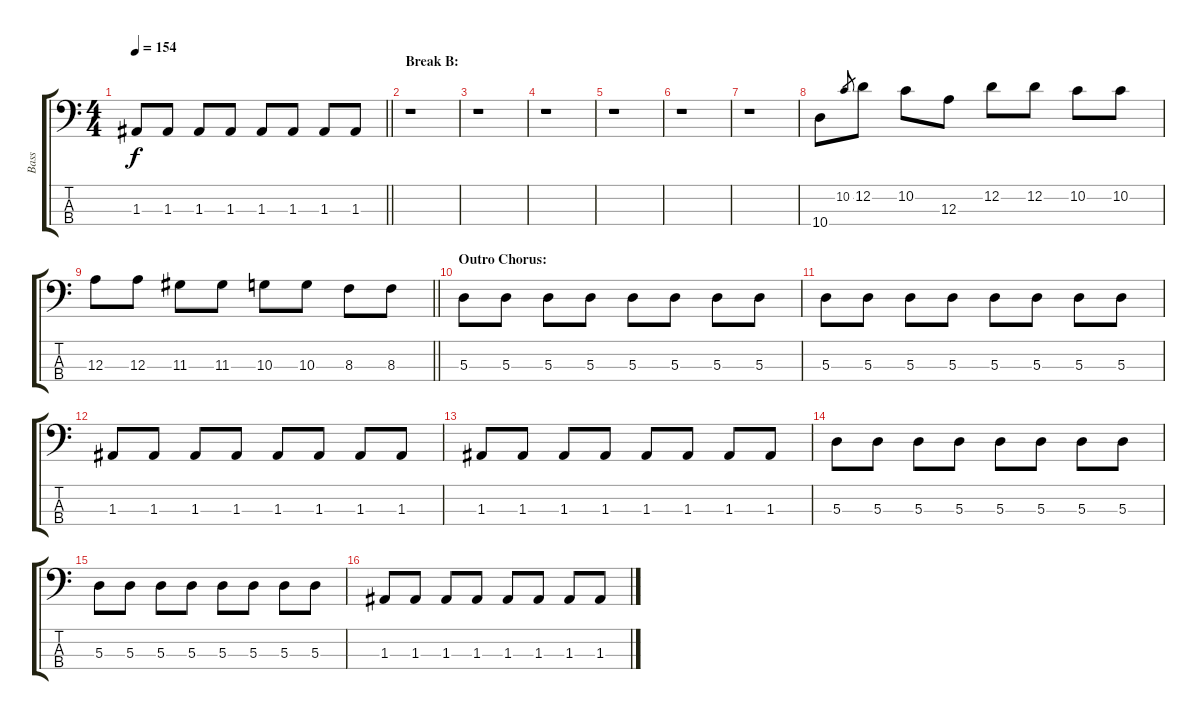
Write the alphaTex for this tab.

\track ("Bass" "Bass") {instrument electricbasspick}
\staff {score tabs}
\tuning (G2 D2 A1 E1) {hide}
\ts (4 4)
\tempo 154
\clef f4
\barLineRight lightlight
\ks c
1.3.8{dy f} 1.3.8 1.3.8 1.3.8 1.3.8 1.3.8 1.3.8 1.3.8 |
\section ("" "Break B:")
r.1 |
r.1 |
r.1 |
r.1 |
r.1 |
r.1 |
10.4.8 10.2.8{gr} 12.2.8 10.2.8 12.3.8 12.2.8 12.2.8 10.2.8 10.2.8 |
\barLineRight lightlight
12.3.8 12.3.8 11.3.8 11.3.8 10.3.8 10.3.8 8.3.8 8.3.8 |
\section ("" "Outro Chorus:")
5.3.8 5.3.8 5.3.8 5.3.8 5.3.8 5.3.8 5.3.8 5.3.8 |
5.3.8 5.3.8 5.3.8 5.3.8 5.3.8 5.3.8 5.3.8 5.3.8 |
1.3.8 1.3.8 1.3.8 1.3.8 1.3.8 1.3.8 1.3.8 1.3.8 |
1.3.8 1.3.8 1.3.8 1.3.8 1.3.8 1.3.8 1.3.8 1.3.8 |
5.3.8 5.3.8 5.3.8 5.3.8 5.3.8 5.3.8 5.3.8 5.3.8 |
5.3.8 5.3.8 5.3.8 5.3.8 5.3.8 5.3.8 5.3.8 5.3.8 |
1.3.8 1.3.8 1.3.8 1.3.8 1.3.8 1.3.8 1.3.8 1.3.8
